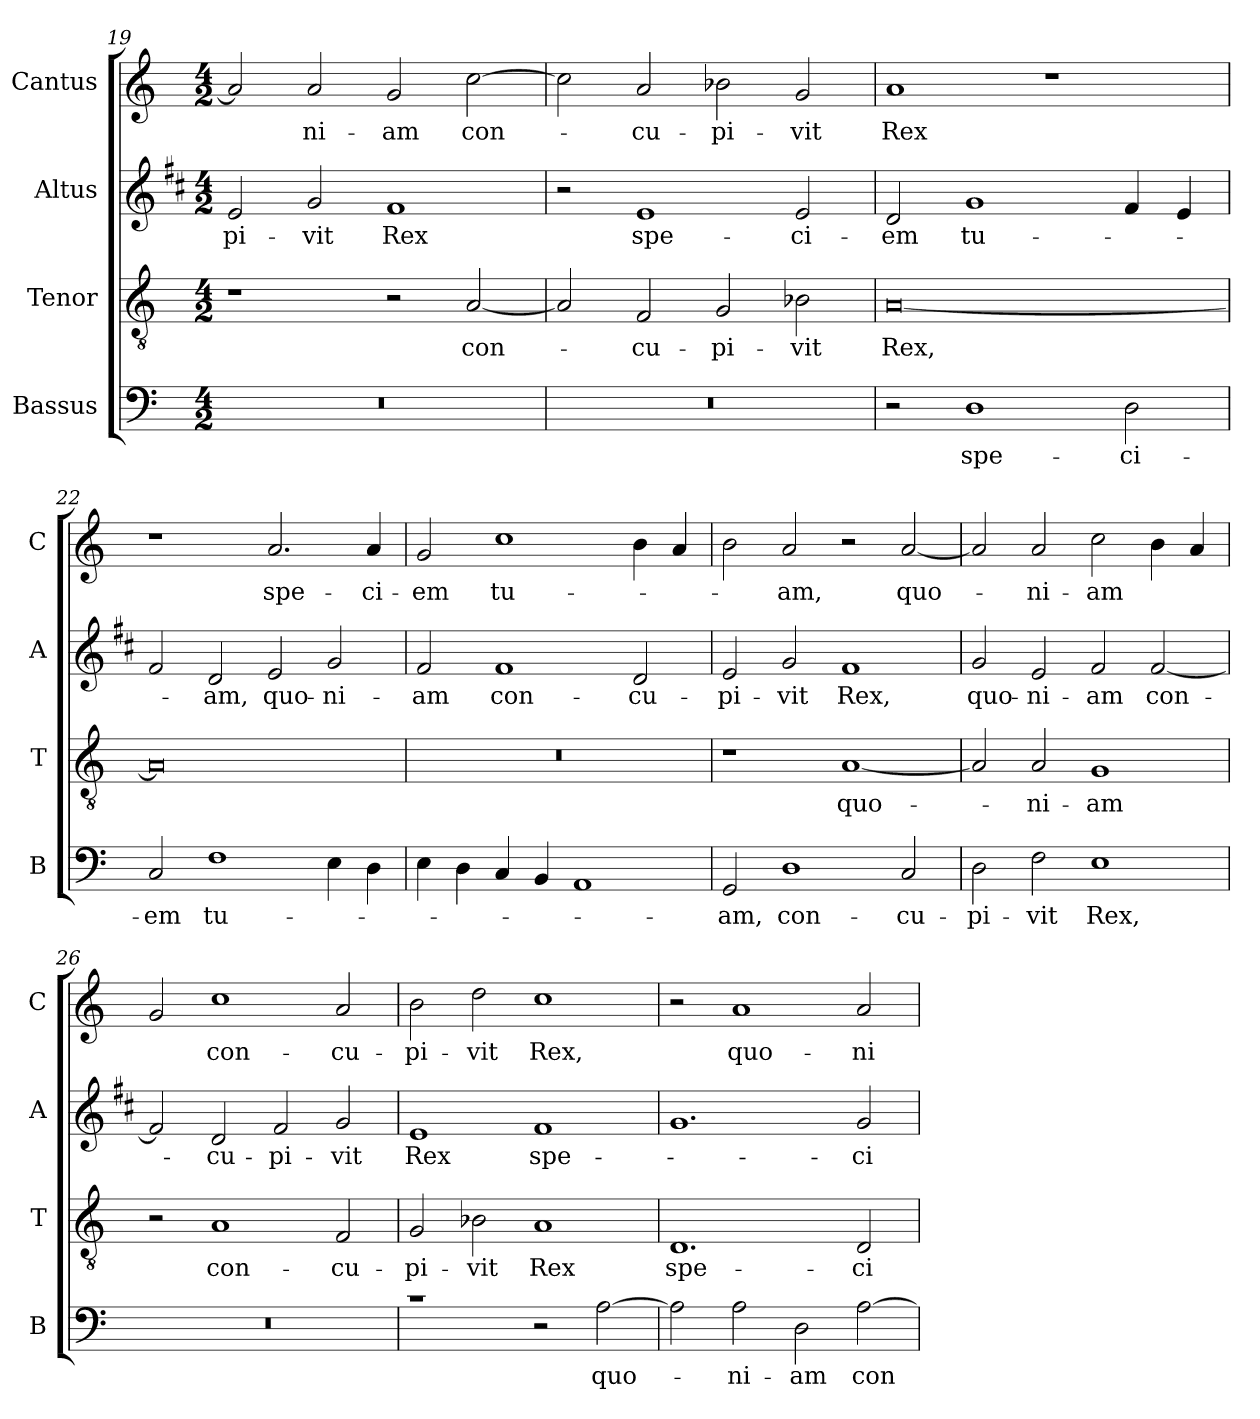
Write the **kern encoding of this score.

**kern	**text	**kern	**text	**kern	**text	**kern	**text
*part4	*part4	*part3	*part3	*part2	*part2	*part1	*part1
*staff4	*staff4	*staff3	*staff3	*staff2	*staff2	*staff1	*staff1
*I"Bassus	*	*I"Tenor	*	*I"Altus	*	*I"Cantus	*
*I'B	*	*I'T	*	*I'A	*	*I'C	*
*clefF4	*	*clefGv2	*	*clefG2	*	*clefG2	*
*	*	*	*	*ITrd1c2	*	*	*
*k[]	*	*k[]	*	*k[]	*	*k[]	*
*C:	*	*C:	*	*C:	*	*C:	*
*M4/2	*	*M4/2	*	*M4/2	*	*M4/2	*
=19	=19	=19	=19	=19	=19	=19	=19
!	!	!	!	!	!LO:LY:b	!	!
0r	.	1r	.	2d/	-pi-	2a/]	.
!	!	!	!	!	!LO:LY:b	!	!LO:LY:b
.	.	.	.	2f/	-vit	2a/	-ni-
!	!	!	!	!	!LO:LY:b	!	!LO:LY:b
.	.	2r	.	1e	Rex	2g/	-am
!	!	!	!LO:LY:b	!	!	!	!LO:LY:b
.	.	[2A/	con-	.	.	[2cc\	con-
=20	=20	=20	=20	=20	=20	=20	=20
0r	.	2A/]	.	2r	.	2cc\]	.
!	!	!	!LO:LY:b	!	!LO:LY:b	!	!LO:LY:b
.	.	2F/	-cu-	1d	spe-	2a/	-cu-
!	!	!	!LO:LY:b	!	!	!	!LO:LY:b
.	.	2G/	-pi-	.	.	2b-X\	-pi-
!	!	!	!LO:LY:b	!	!LO:LY:b	!	!LO:LY:b
.	.	2B-X\	-vit	2d/	-ci-	2g/	-vit
=21	=21	=21	=21	=21	=21	=21	=21
!	!	!	!LO:LY:b	!	!LO:LY:b	!	!LO:LY:b
2r	.	[0A	Rex,	2c/	-em	1a	Rex
!	!LO:LY:b	!	!	!	!LO:LY:b	!	!
1D	spe-	.	.	1f	tu-	.	.
.	.	.	.	.	.	1r	.
!	!LO:LY:b	!	!	!	!	!	!
2D\	-ci-	.	.	4e/	.	.	.
.	.	.	.	4d/	.	.	.
=22	=22	=22	=22	=22	=22	=22	=22
!	!LO:LY:b	!	!	!	!	!	!
2C/	-em	0A]	.	2e/	.	1r	.
!	!LO:LY:b	!	!	!	!LO:LY:b	!	!
1F	tu-	.	.	2c/	-am,	.	.
!	!	!	!	!	!LO:LY:b	!	!LO:LY:b
.	.	.	.	2d/	quo-	2.a/	spe-
!	!	!	!	!	!LO:LY:b	!	!
4E\	.	.	.	2f/	-ni-	.	.
!	!	!	!	!	!	!	!LO:LY:b
4D\	.	.	.	.	.	4a/	-ci-
=23	=23	=23	=23	=23	=23	=23	=23
!	!	!	!	!	!LO:LY:b	!	!LO:LY:b
4E\	.	0r	.	2e/	-am	2g/	-em
4D\	.	.	.	.	.	.	.
!	!	!	!	!	!LO:LY:b	!	!LO:LY:b
4C/	.	.	.	1e	con-	1cc	tu-
4BB/	.	.	.	.	.	.	.
1AA	.	.	.	.	.	.	.
!	!	!	!	!	!LO:LY:b	!	!
.	.	.	.	2c/	-cu-	4b\	.
.	.	.	.	.	.	4a/	.
!!LO:PB:g=z
=24	=24	=24	=24	=24	=24	=24	=24
!	!LO:LY:b	!	!	!	!LO:LY:b	!	!
2GG/	-am,	1r	.	2d/	-pi-	2b\	.
!	!LO:LY:b	!	!	!	!LO:LY:b	!	!LO:LY:b
1D	con-	.	.	2f/	-vit	2a/	-am,
!	!	!	!LO:LY:b	!	!LO:LY:b	!	!
.	.	[1A	quo-	1e	Rex,	2r	.
!	!LO:LY:b	!	!	!	!	!	!LO:LY:b
2C/	-cu-	.	.	.	.	[2a/	quo-
=25	=25	=25	=25	=25	=25	=25	=25
!	!LO:LY:b	!	!	!	!LO:LY:b	!	!
2D\	-pi-	2A/]	.	2f/	quo-	2a/]	.
!	!LO:LY:b	!	!LO:LY:b	!	!LO:LY:b	!	!LO:LY:b
2F\	-vit	2A/	-ni-	2d/	-ni-	2a/	-ni-
!	!LO:LY:b	!	!LO:LY:b	!	!LO:LY:b	!	!LO:LY:b
1E	Rex,	1G	-am	2e/	-am	2cc\	-am
!	!	!	!	!	!LO:LY:b	!	!
.	.	.	.	[2e/	con-	4b\	.
.	.	.	.	.	.	4a/	.
=26	=26	=26	=26	=26	=26	=26	=26
0r	.	2r	.	2e/]	.	2g/	.
!	!	!	!LO:LY:b	!	!LO:LY:b	!	!LO:LY:b
.	.	1A	con-	2c/	-cu-	1cc	con-
!	!	!	!	!	!LO:LY:b	!	!
.	.	.	.	2e/	-pi-	.	.
!	!	!	!LO:LY:b	!	!LO:LY:b	!	!LO:LY:b
.	.	2F/	-cu-	2f/	-vit	2a/	-cu-
=27	=27	=27	=27	=27	=27	=27	=27
!	!	!	!LO:LY:b	!	!LO:LY:b	!	!LO:LY:b
1rc	.	2G/	-pi-	1d	Rex	2b\	-pi-
!	!	!	!LO:LY:b	!	!	!	!LO:LY:b
.	.	2B-X\	-vit	.	.	2dd\	-vit
!	!	!	!LO:LY:b	!	!LO:LY:b	!	!LO:LY:b
2r	.	1A	Rex	1e	spe-	1cc	Rex,
!	!LO:LY:b	!	!	!	!	!	!
[2A\	quo-	.	.	.	.	.	.
=28	=28	=28	=28	=28	=28	=28	=28
!	!	!	!LO:LY:b	!	!	!	!
2A\]	.	1.D	spe-	1.f	.	2r	.
!	!LO:LY:b	!	!	!	!	!	!LO:LY:b
2A\	-ni-	.	.	.	.	1a	quo-
!	!LO:LY:b	!	!	!	!	!	!
2D\	-am	.	.	.	.	.	.
!	!LO:LY:b	!	!LO:LY:b	!	!LO:LY:b	!	!LO:LY:b
[2A\	con-	2D/	-ci-	2f/	-ci-	2a/	-ni-
=	=	=	=	=	=	=	=
*-	*-	*-	*-	*-	*-	*-	*-
